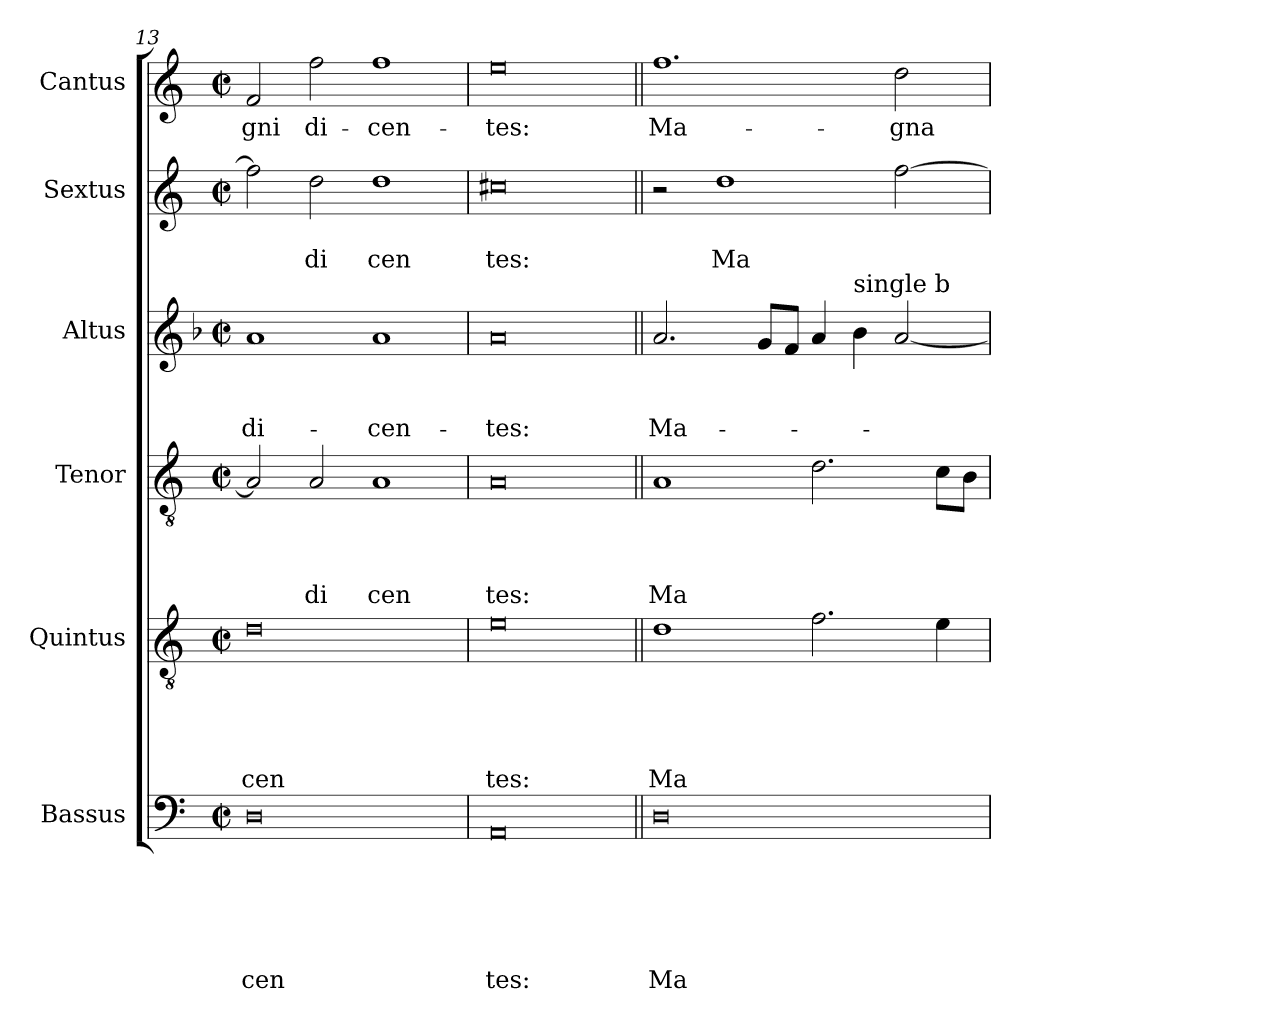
**kern	**text	**text	**text	**text	**text	**text	**kern	**text	**text	**text	**text	**text	**kern	**text	**text	**text	**text	**kern	**text	**text	**text	**kern	**text	**text	**kern	**text
*part6	*part6	*part6	*part6	*part6	*part6	*part6	*part5	*part5	*part5	*part5	*part5	*part5	*part4	*part4	*part4	*part4	*part4	*part3	*part3	*part3	*part3	*part2	*part2	*part2	*part1	*part1
*staff6	*staff6	*staff6	*staff6	*staff6	*staff6	*staff6	*staff5	*staff5	*staff5	*staff5	*staff5	*staff5	*staff4	*staff4	*staff4	*staff4	*staff4	*staff3	*staff3	*staff3	*staff3	*staff2	*staff2	*staff2	*staff1	*staff1
*I"Bassus	*	*	*	*	*	*	*I"Quintus	*	*	*	*	*	*I"Tenor	*	*	*	*	*I"Altus	*	*	*	*I"Sextus	*	*	*I"Cantus	*
*clefF4	*	*	*	*	*	*	*clefGv2	*	*	*	*	*	*clefGv2	*	*	*	*	*clefG2	*	*	*	*clefG2	*	*	*clefG2	*
*k[]	*	*	*	*	*	*	*k[]	*	*	*	*	*	*k[]	*	*	*	*	*k[b-]	*	*	*	*k[]	*	*	*k[]	*
*C:	*	*	*	*	*	*	*C:	*	*	*	*	*	*C:	*	*	*	*	*F:	*	*	*	*C:	*	*	*C:	*
*M2/2	*	*	*	*	*	*	*M2/2	*	*	*	*	*	*M2/2	*	*	*	*	*M2/2	*	*	*	*M2/2	*	*	*M2/2	*
*met(c|)	*	*	*	*	*	*	*met(c|)	*	*	*	*	*	*met(c|)	*	*	*	*	*met(c|)	*	*	*	*met(c|)	*	*	*met(c|)	*
=13	=13	=13	=13	=13	=13	=13	=13	=13	=13	=13	=13	=13	=13	=13	=13	=13	=13	=13	=13	=13	=13	=13	=13	=13	=13	=13
!	!	!	!	!	!	!LO:LY:b	!	!	!	!	!	!LO:LY:b	!	!	!	!	!	!	!	!	!LO:LY:b	!	!	!	!	!LO:LY:b
0D	.	.	.	.	.	cen	0d	.	.	.	.	cen	2A/]	.	.	.	.	1a	.	.	di-	2ff\]	.	.	2f/	-gni
!	!	!	!	!	!	!	!	!	!	!	!	!	!	!	!	!	!LO:LY:b	!	!	!	!	!	!	!LO:LY:b	!	!LO:LY:b
.	.	.	.	.	.	.	.	.	.	.	.	.	2A/	.	.	.	di	.	.	.	.	2dd\	.	di	2ff\	di-
!	!	!	!	!	!	!	!	!	!	!	!	!	!	!	!	!	!LO:LY:b	!	!	!	!LO:LY:b	!	!	!LO:LY:b	!	!LO:LY:b
.	.	.	.	.	.	.	.	.	.	.	.	.	1A	.	.	.	cen	1a	.	.	-cen-	1dd	.	cen	1ff	-cen-
=14	=14	=14	=14	=14	=14	=14	=14	=14	=14	=14	=14	=14	=14	=14	=14	=14	=14	=14	=14	=14	=14	=14	=14	=14	=14	=14
!	!	!	!	!	!	!LO:LY:b	!	!	!	!	!	!LO:LY:b	!	!	!	!	!LO:LY:b	!	!	!	!LO:LY:b	!	!	!LO:LY:b	!	!LO:LY:b
0AA	.	.	.	.	.	tes:	0e	.	.	.	.	tes:	0A	.	.	.	tes:	0a	.	.	-tes:	0cc#X	.	tes:	0ee	-tes:
=15||	=15||	=15||	=15||	=15||	=15||	=15||	=15||	=15||	=15||	=15||	=15||	=15||	=15||	=15||	=15||	=15||	=15||	=15||	=15||	=15||	=15||	=15||	=15||	=15||	=15||	=15||
!	!	!	!	!	!	!LO:LY:b	!	!	!	!	!	!LO:LY:b	!	!	!	!	!LO:LY:b	!	!	!	!LO:LY:b	!	!	!	!	!LO:LY:b
0D	.	.	.	.	.	Ma	1d	.	.	.	.	Ma	1A	.	.	.	Ma	2.a/	.	.	Ma-	2r	.	.	1.ff	Ma-
!	!	!	!	!	!	!	!	!	!	!	!	!	!	!	!	!	!	!	!	!	!	!	!	!LO:LY:b	!	!
.	.	.	.	.	.	.	.	.	.	.	.	.	.	.	.	.	.	.	.	.	.	1dd	.	Ma	.	.
.	.	.	.	.	.	.	.	.	.	.	.	.	.	.	.	.	.	8g/L	.	.	.	.	.	.	.	.
.	.	.	.	.	.	.	.	.	.	.	.	.	.	.	.	.	.	8f/J	.	.	.	.	.	.	.	.
.	.	.	.	.	.	.	2.f\	.	.	.	.	.	2.d\	.	.	.	.	4a/	.	.	.	.	.	.	.	.
!	!	!	!	!	!	!	!	!	!	!	!	!	!	!	!	!	!	!LO:TX:a:t=single b	!	!	!	!	!	!	!	!
.	.	.	.	.	.	.	.	.	.	.	.	.	.	.	.	.	.	4b-\	.	.	.	.	.	.	.	.
!	!	!	!	!	!	!	!	!	!	!	!	!	!	!	!	!	!	!	!	!	!	!	!	!	!	!LO:LY:b
.	.	.	.	.	.	.	.	.	.	.	.	.	.	.	.	.	.	[<2a/	.	.	.	[>2ff\	.	.	2dd\	-gna
.	.	.	.	.	.	.	4e\	.	.	.	.	.	8c\L	.	.	.	.	.	.	.	.	.	.	.	.	.
.	.	.	.	.	.	.	.	.	.	.	.	.	8B\J	.	.	.	.	.	.	.	.	.	.	.	.	.
=	=	=	=	=	=	=	=	=	=	=	=	=	=	=	=	=	=	=	=	=	=	=	=	=	=	=
*-	*-	*-	*-	*-	*-	*-	*-	*-	*-	*-	*-	*-	*-	*-	*-	*-	*-	*-	*-	*-	*-	*-	*-	*-	*-	*-
